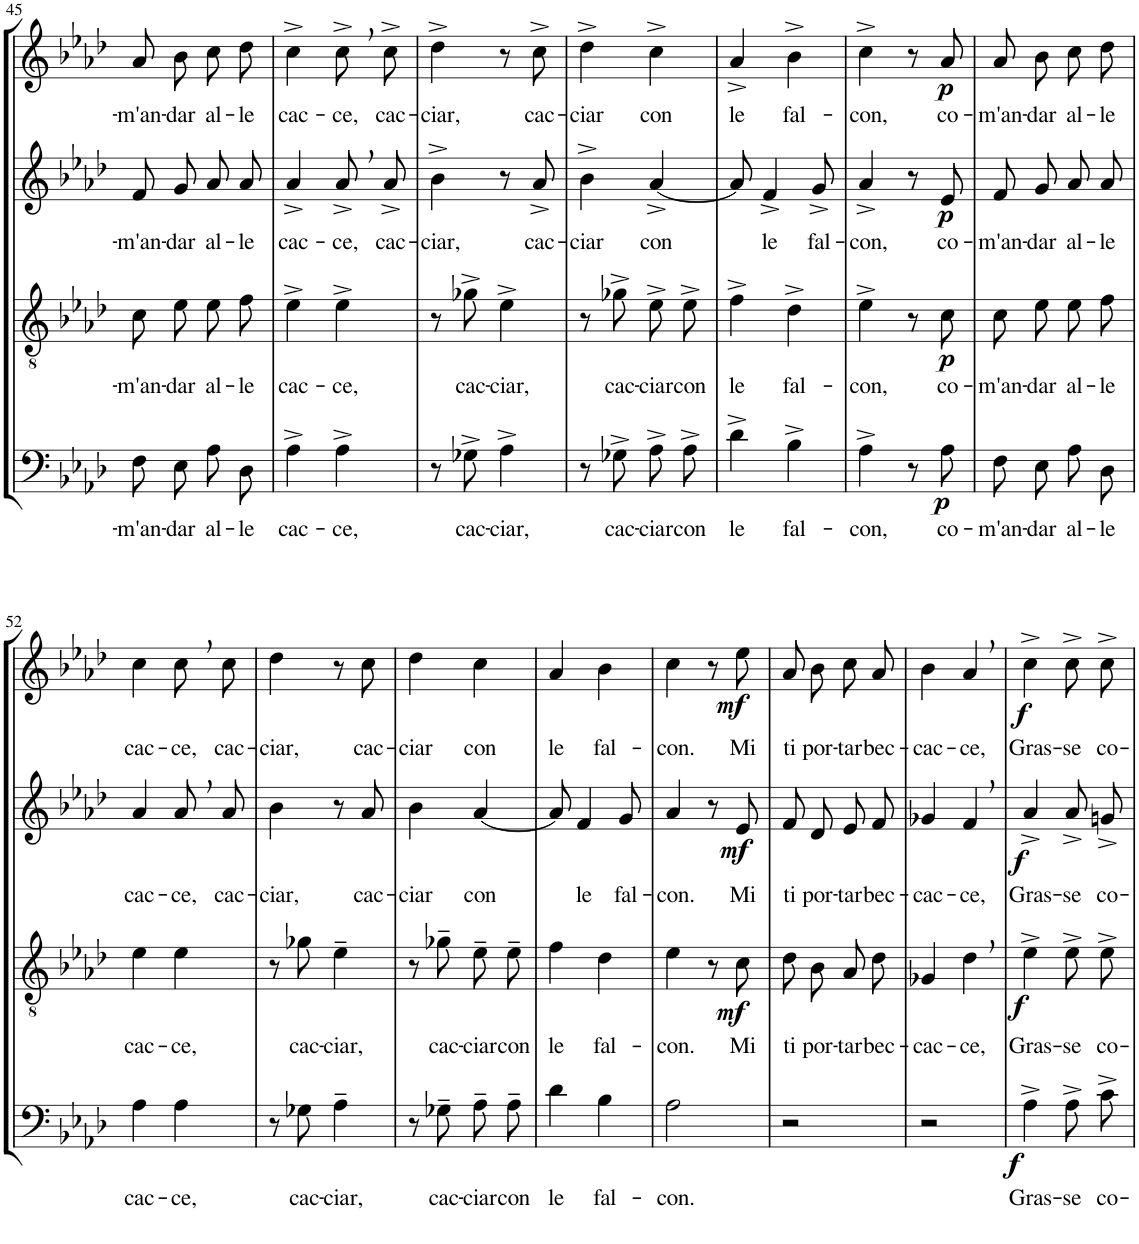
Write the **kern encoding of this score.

**kern	**text	**dynam	**kern	**text	**dynam	**kern	**text	**dynam	**kern	**text	**dynam
*part4	*part4	*part4	*part3	*part3	*part3	*part2	*part2	*part2	*part1	*part1	*part1
*staff4	*staff4	*staff4	*staff3	*staff3	*staff3	*staff2	*staff2	*staff2	*staff1	*staff1	*staff1
*I"Bassi	*	*	*I"Tenori	*	*	*I"Contralti	*	*	*I"Soprani	*	*
!!LO:PB:g=z
*clefF4	*	*	*clefGv2	*	*	*clefG2	*	*	*clefG2	*	*
*	*	*	*	*	*	*	*	*	*Trd1c2	*	*
*k[b-e-a-d-]	*	*	*k[b-e-a-d-]	*	*	*k[b-e-a-d-]	*	*	*k[b-e-a-d-]	*	*
*A-:	*	*	*A-:	*	*	*A-:	*	*	*A-:	*	*
*M2/4	*	*	*M2/4	*	*	*M2/4	*	*	*M2/4	*	*
=45	=45	=45	=45	=45	=45	=45	=45	=45	=45	=45	=45
!	!LO:LY:b	!	!	!LO:LY:b	!	!	!LO:LY:b	!	!	!LO:LY:b	!
8F\L	-m'an-	.	8c\L	-m'an-	.	8f/L	-m'an-	.	8a-/L	-m'an-	.
!	!LO:LY:b	!	!	!LO:LY:b	!	!	!LO:LY:b	!	!	!LO:LY:b	!
8E-\J	-dar	.	8e-\J	-dar	.	8g/J	-dar	.	8b-/J	-dar	.
!	!LO:LY:b	!	!	!LO:LY:b	!	!	!LO:LY:b	!	!	!LO:LY:b	!
8A-\L	al-	.	8e-\L	al-	.	8a-/L	al-	.	8cc\L	al-	.
!	!LO:LY:b	!	!	!LO:LY:b	!	!	!LO:LY:b	!	!	!LO:LY:b	!
8D-\J	-le	.	8f\J	-le	.	8a-/J	-le	.	8dd-\J	-le	.
=46	=46	=46	=46	=46	=46	=46	=46	=46	=46	=46	=46
!	!LO:LY:b	!	!	!LO:LY:b	!	!	!LO:LY:b	!	!	!LO:LY:b	!
4A-^\	cac-	.	4e-^\	cac-	.	4a-^/	cac-	.	4cc^\	cac-	.
!	!LO:LY:b	!	!	!LO:LY:b	!	!	!LO:LY:b	!	!	!LO:LY:b	!
4A-^\	-ce,	.	4e-^\	-ce,	.	8a-^,/L	-ce,	.	8cc^,\L	-ce,	.
!	!	!	!	!	!	!	!LO:LY:b	!	!	!LO:LY:b	!
.	.	.	.	.	.	8a-^/J	cac-	.	8cc^\J	cac-	.
=47	=47	=47	=47	=47	=47	=47	=47	=47	=47	=47	=47
!	!	!	!	!	!	!	!LO:LY:b	!	!	!LO:LY:b	!
8r	.	.	8r	.	.	4b-^\	-ciar,	.	4dd-^\	-ciar,	.
!	!LO:LY:b	!	!	!LO:LY:b	!	!	!	!	!	!	!
8G-X^\	cac-	.	8g-X^\	cac-	.	.	.	.	.	.	.
!	!LO:LY:b	!	!	!LO:LY:b	!	!	!	!	!	!	!
4A-^\	-ciar,	.	4e-^\	-ciar,	.	8r	.	.	8r	.	.
!	!	!	!	!	!	!	!LO:LY:b	!	!	!LO:LY:b	!
.	.	.	.	.	.	8a-^/	cac-	.	8cc^\	cac-	.
=48	=48	=48	=48	=48	=48	=48	=48	=48	=48	=48	=48
!	!	!	!	!	!	!	!LO:LY:b	!	!	!LO:LY:b	!
8r	.	.	8r	.	.	4b-^\	-ciar	.	4dd-^\	-ciar	.
!	!LO:LY:b	!	!	!LO:LY:b	!	!	!	!	!	!	!
8G-X^\	cac-	.	8g-X^\	cac-	.	.	.	.	.	.	.
!	!LO:LY:b	!	!	!LO:LY:b	!	!	!LO:LY:b	!	!	!LO:LY:b	!
8A-^\L	-ciar	.	8e-^\L	-ciar	.	[4a-^/	con	.	4cc^\	con	.
!	!LO:LY:b	!	!	!LO:LY:b	!	!	!	!	!	!	!
8A-^\J	con	.	8e-^\J	con	.	.	.	.	.	.	.
=49	=49	=49	=49	=49	=49	=49	=49	=49	=49	=49	=49
!	!LO:LY:b	!	!	!LO:LY:b	!	!	!	!	!	!LO:LY:b	!
4d-^\	le	.	4f^\	le	.	8a-/]	.	.	4a-^/	le	.
!	!	!	!	!	!	!	!LO:LY:b	!	!	!	!
.	.	.	.	.	.	4f^/	le	.	.	.	.
!	!LO:LY:b	!	!	!LO:LY:b	!	!	!	!	!	!LO:LY:b	!
4B-^\	fal-	.	4d-^\	fal-	.	.	.	.	4b-^\	fal-	.
!	!	!	!	!	!	!	!LO:LY:b	!	!	!	!
.	.	.	.	.	.	8g^/	fal-	.	.	.	.
=50	=50	=50	=50	=50	=50	=50	=50	=50	=50	=50	=50
!	!LO:LY:b	!	!	!LO:LY:b	!	!	!LO:LY:b	!	!	!LO:LY:b	!
4A-^\	-con,	.	4e-^\	-con,	.	4a-^/	-con,	.	4cc^\	-con,	.
8r	.	.	8r	.	.	8r	.	.	8r	.	.
!	!LO:LY:b	!LO:DY:b	!	!LO:LY:b	!LO:DY:b	!	!LO:LY:b	!LO:DY:b	!	!LO:LY:b	!LO:DY:b
8A-\	co-	p	8c\	co-	p	8e-/	co-	p	8a-/	co-	p
=51	=51	=51	=51	=51	=51	=51	=51	=51	=51	=51	=51
!	!LO:LY:b	!	!	!LO:LY:b	!	!	!LO:LY:b	!	!	!LO:LY:b	!
8F\L	-m'an-	.	8c\L	-m'an-	.	8f/L	-m'an-	.	8a-/L	-m'an-	.
!	!LO:LY:b	!	!	!LO:LY:b	!	!	!LO:LY:b	!	!	!LO:LY:b	!
8E-\J	-dar	.	8e-\J	-dar	.	8g/J	-dar	.	8b-/J	-dar	.
!	!LO:LY:b	!	!	!LO:LY:b	!	!	!LO:LY:b	!	!	!LO:LY:b	!
8A-\L	al-	.	8e-\L	al-	.	8a-/L	al-	.	8cc\L	al-	.
!	!LO:LY:b	!	!	!LO:LY:b	!	!	!LO:LY:b	!	!	!LO:LY:b	!
8D-\J	-le	.	8f\J	-le	.	8a-/J	-le	.	8dd-\J	-le	.
!!LO:LB:g=z
=52	=52	=52	=52	=52	=52	=52	=52	=52	=52	=52	=52
!	!LO:LY:b	!	!	!LO:LY:b	!	!	!LO:LY:b	!	!	!LO:LY:b	!
4A-\	cac-	.	4e-\	cac-	.	4a-/	cac-	.	4cc\	cac-	.
!	!LO:LY:b	!	!	!LO:LY:b	!	!	!LO:LY:b	!	!	!LO:LY:b	!
4A-\	-ce,	.	4e-\	-ce,	.	8a-,/L	-ce,	.	8cc,\L	-ce,	.
!	!	!	!	!	!	!	!LO:LY:b	!	!	!LO:LY:b	!
.	.	.	.	.	.	8a-/J	cac-	.	8cc\J	cac-	.
=53	=53	=53	=53	=53	=53	=53	=53	=53	=53	=53	=53
!	!	!	!	!	!	!	!LO:LY:b	!	!	!LO:LY:b	!
8r	.	.	8r	.	.	4b-\	-ciar,	.	4dd-\	-ciar,	.
!	!LO:LY:b	!	!	!LO:LY:b	!	!	!	!	!	!	!
8G-X\	cac-	.	8g-X\	cac-	.	.	.	.	.	.	.
!	!LO:LY:b	!	!	!LO:LY:b	!	!	!	!	!	!	!
4A-~\	-ciar,	.	4e-~\	-ciar,	.	8r	.	.	8r	.	.
!	!	!	!	!	!	!	!LO:LY:b	!	!	!LO:LY:b	!
.	.	.	.	.	.	8a-/	cac-	.	8cc\	cac-	.
=54	=54	=54	=54	=54	=54	=54	=54	=54	=54	=54	=54
!	!	!	!	!	!	!	!LO:LY:b	!	!	!LO:LY:b	!
8r	.	.	8r	.	.	4b-\	-ciar	.	4dd-\	-ciar	.
!	!LO:LY:b	!	!	!LO:LY:b	!	!	!	!	!	!	!
8G-X~\	cac-	.	8g-X~\	cac-	.	.	.	.	.	.	.
!	!LO:LY:b	!	!	!LO:LY:b	!	!	!LO:LY:b	!	!	!LO:LY:b	!
8A-~\L	-ciar	.	8e-~\L	-ciar	.	[4a-/	con	.	4cc\	con	.
!	!LO:LY:b	!	!	!LO:LY:b	!	!	!	!	!	!	!
8A-~\J	con	.	8e-~\J	con	.	.	.	.	.	.	.
=55	=55	=55	=55	=55	=55	=55	=55	=55	=55	=55	=55
!	!LO:LY:b	!	!	!LO:LY:b	!	!	!	!	!	!LO:LY:b	!
4d-\	le	.	4f\	le	.	8a-/]	.	.	4a-/	le	.
!	!	!	!	!	!	!	!LO:LY:b	!	!	!	!
.	.	.	.	.	.	4f/	le	.	.	.	.
!	!LO:LY:b	!	!	!LO:LY:b	!	!	!	!	!	!LO:LY:b	!
4B-\	fal-	.	4d-\	fal-	.	.	.	.	4b-\	fal-	.
!	!	!	!	!	!	!	!LO:LY:b	!	!	!	!
.	.	.	.	.	.	8g/	fal-	.	.	.	.
=56	=56	=56	=56	=56	=56	=56	=56	=56	=56	=56	=56
!	!LO:LY:b	!	!	!LO:LY:b	!	!	!LO:LY:b	!	!	!LO:LY:b	!
2A-\	-con.	.	4e-\	-con.	.	4a-/	-con.	.	4cc\	-con.	.
.	.	.	8r	.	.	8r	.	.	8r	.	.
!	!	!	!	!LO:LY:b	!LO:DY:b	!	!LO:LY:b	!LO:DY:b	!	!LO:LY:b	!LO:DY:b
.	.	.	8c\	Mi	mf	8e-/	Mi	mf	8ee-\	Mi	mf
=57	=57	=57	=57	=57	=57	=57	=57	=57	=57	=57	=57
!	!	!	!	!LO:LY:b	!	!	!LO:LY:b	!	!	!LO:LY:b	!
2r	.	.	8d-\L	ti	.	8f/L	ti	.	8a-/L	ti	.
!	!	!	!	!LO:LY:b	!	!	!LO:LY:b	!	!	!LO:LY:b	!
.	.	.	8B-\J	por-	.	8d-/J	por-	.	8b-/J	por-	.
!	!	!	!	!LO:LY:b	!	!	!LO:LY:b	!	!	!LO:LY:b	!
.	.	.	8A-\L	-tar	.	8e-/L	-tar	.	8cc\L	-tar	.
!	!	!	!	!LO:LY:b	!	!	!LO:LY:b	!	!	!LO:LY:b	!
.	.	.	8d-\J	bec-	.	8f/J	bec-	.	8a-\J	bec-	.
=58	=58	=58	=58	=58	=58	=58	=58	=58	=58	=58	=58
!	!	!	!	!LO:LY:b	!	!	!LO:LY:b	!	!	!LO:LY:b	!
2r	.	.	4G-X/	-cac-	.	4g-X/	-cac-	.	4b-\	-cac-	.
!	!	!	!	!LO:LY:b	!	!	!LO:LY:b	!	!	!LO:LY:b	!
.	.	.	4d-,\	-ce,	.	4f,/	-ce,	.	4a-,/	-ce,	.
=59	=59	=59	=59	=59	=59	=59	=59	=59	=59	=59	=59
!	!LO:LY:b	!LO:DY:b	!	!LO:LY:b	!LO:DY:b	!	!LO:LY:b	!LO:DY:b	!	!LO:LY:b	!LO:DY:b
4A-^\	Gras-	f	4e-^\	Gras-	f	4a-^/	Gras-	f	4cc^\	Gras-	f
!	!LO:LY:b	!	!	!LO:LY:b	!	!	!LO:LY:b	!	!	!LO:LY:b	!
8A-^\L	-se	.	8e-^\L	-se	.	8a-^/L	-se	.	8cc^\L	-se	.
!	!LO:LY:b	!	!	!LO:LY:b	!	!	!LO:LY:b	!	!	!LO:LY:b	!
8c^\J	co-	.	8e-^\J	co-	.	8gn^/J	co-	.	8cc^\J	co-	.
=	=	=	=	=	=	=	=	=	=	=	=
*-	*-	*-	*-	*-	*-	*-	*-	*-	*-	*-	*-
